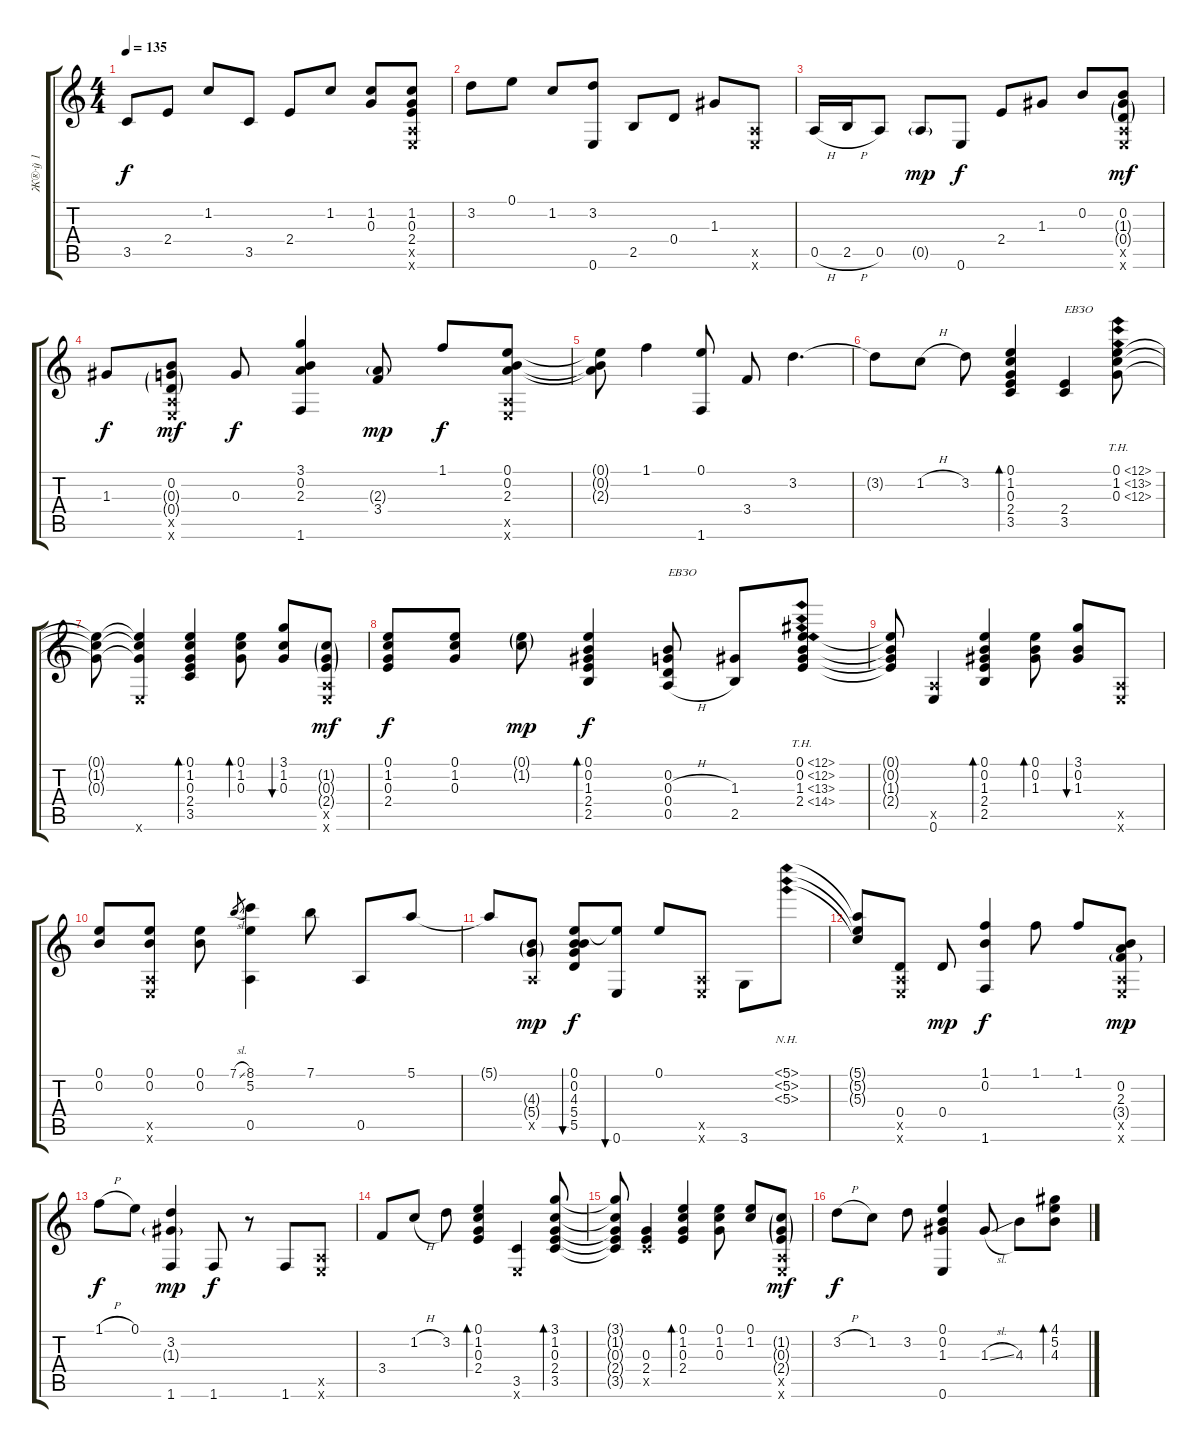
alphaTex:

\track ("Ж®·ў 1" "Ж®·ў 1") {instrument acousticguitarsteel}
\staff {score tabs}
\tuning (E4 B3 G3 D3 A2 E2) {hide}
\ts (4 4)
\tempo 135
\clef g2
\ks c
3.5.8{dy f} 2.4.8 1.2.8 3.5.8 2.4.8 1.2.8 (1.2 0.3).8 (1.2 0.3 2.4 0.5{x} 0.6{x}).8 |
3.2.8 0.1.8 1.2.8 (3.2 0.6).8 2.5.8 0.4.8 1.3.8 (0.5{x} 0.6{x}).8 |
0.5{h}.16 2.5{h}.16 0.5.8 0.5{g}.8{dy mp} 0.6.8{dy f} 2.4.8 1.3.8 0.2.8 (0.2 1.3{g} 0.4{g} 0.5{x} 0.6{x}).8{dy mf} |
1.3.8{dy f} (0.2 0.3{g} 0.4{g} 0.5{x} 0.6{x}).8{dy mf} 0.3.8{dy f} (3.1 0.2 2.3 1.6).4 (2.3{g} 3.4).8{dy mp} 1.1.8{dy f} (0.1 0.2 2.3 0.5{x} 0.6{x}).8 |
(0.1{t} 0.2{t} 2.3{t}).8 1.1.4 (0.1 1.6).8 3.4.8 3.2.4{d} |
3.2{t}.8 1.2{h}.8 3.2.8 (0.1 1.2 0.3 2.4 3.5).4{bd 240} (2.4 3.5).4{txt "ЕВЗО"} (0.1{th 12} 1.2{th 12} 0.3{th 12}).8 |
(0.1{t} 1.2{t} 0.3{t}).8 (0.1{t} 1.2{t} 0.3{t} 0.6{x}).4 (0.1 1.2 0.3 2.4 3.5).4{bd 120} (0.1 1.2 0.3).8{bd 120} (3.1 1.2 0.3).8{bu 120} (1.2{g} 0.3{g} 2.4{g} 0.5{x} 0.6{x}).8{dy mf} |
(0.1 1.2 0.3 2.4).8{dy f} (0.1 1.2 0.3).8 (0.1{g} 1.2{g}).8{dy mp} (0.1 0.2 1.3 2.4 2.5).4{bd 240 dy f} (0.2 0.3{h} 0.4 0.5{h}).8{txt "ЕВЗО"} (1.3 2.5).8 (0.1{th 12} 0.2{th 12} 1.3{th 12} 2.4{th 12}).8 |
(0.1{t} 0.2{t} 1.3{t} 2.4{t}).8 (0.5{x} 0.6).4 (0.1 0.2 1.3 2.4 2.5).4{bd 120} (0.1 0.2 1.3).8{bd 120} (3.1 0.2 1.3).8{bu 120} (0.5{x} 0.6{x}).8 |
(0.1 0.2).8 (0.1 0.2 0.5{x} 0.6{x}).8 (0.1 0.2).8 7.1{sl}.8{gr} (8.1 5.2 0.5).4 7.1.8 0.5.8 5.1.8 |
5.1{t}.8 (4.3{g} 5.4{g} 0.5{x}).8{dy mp} (0.1 0.2 4.3 5.4 5.5).8{bu 480 dy f} (0.1{t} 0.6).8{bu 240} 0.1.8 (0.5{x} 0.6{x}).8 3.6.8 (5.1{nh} 5.2{nh} 5.3{nh}).8 |
(5.1{t} 5.2{t} 5.3{t}).8 (0.4 0.5{x} 0.6{x}).8 0.4.8{dy mp} (1.1 0.2 1.6).4{dy f} 1.1.8 1.1.8 (0.2 2.3 3.4{g} 0.5{x} 0.6{x}).8{dy mp} |
1.1{h}.8{dy f} 0.1.8 (3.2 1.3{g} 1.6).4{dy mp} 1.6.8{dy f} r.8 1.6.8 (0.5{x} 0.6{x}).8 |
3.4.8 1.2{h}.8 3.2.8 (0.1 1.2 0.3 2.4).4{bd 240} (3.5 0.6{x}).4 (3.1 1.2 0.3 2.4 3.5).8{bd 240} |
(3.1{t} 1.2{t} 0.3{t} 2.4{t} 3.5{t}).8 (0.3 2.4 3.5{x}).4 (0.1 1.2 0.3 2.4).4{bd 240} (0.1 1.2 0.3).8 (0.1 1.2).8 (1.2{g} 0.3{g} 2.4{g} 0.5{x} 0.6{x}).8{dy mf} |
3.2{h}.8{dy f} 1.2.8 3.2.8 (0.1 0.2 1.3 0.6).4 1.3{sl}.8 4.3.8 (4.1 5.2 4.3).8{bd 120}
